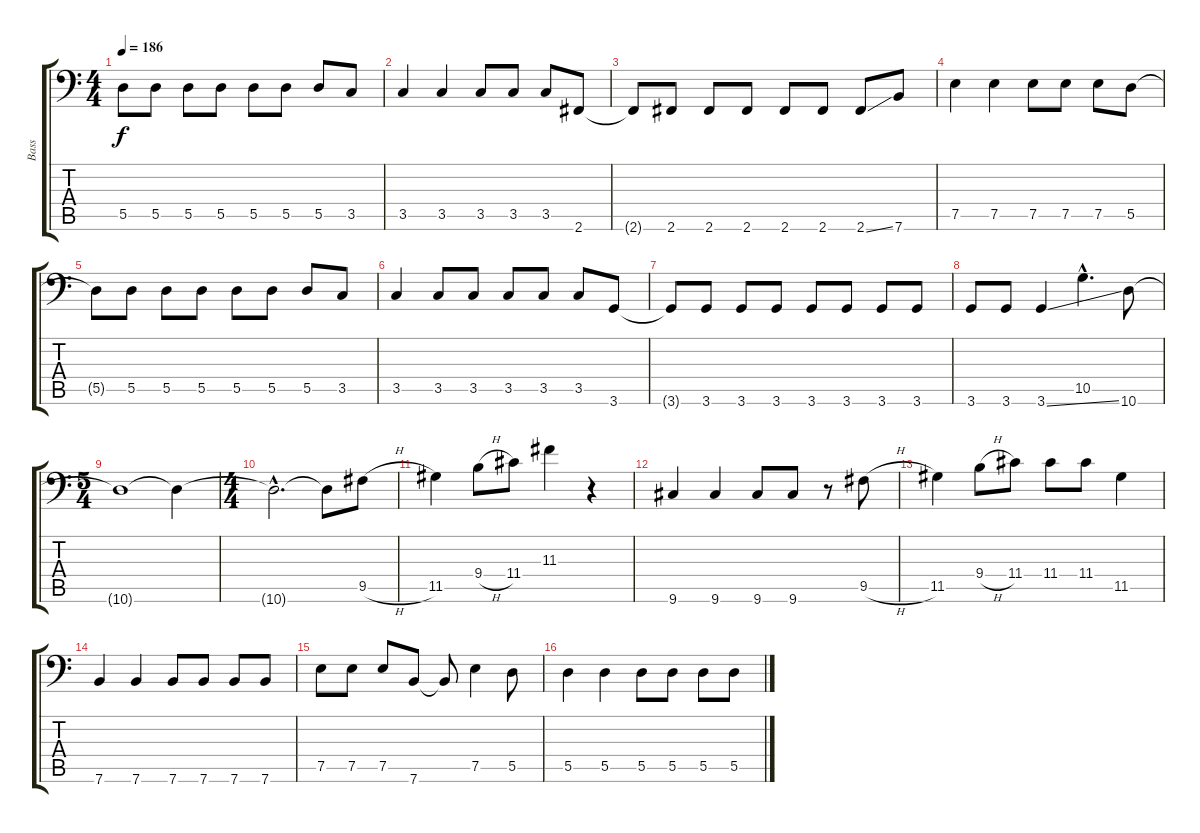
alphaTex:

\track ("Bass" "Bass") {instrument electricbasspick}
\staff {score tabs}
\tuning (E3 B2 G2 D2 A1 E1) {hide}
\ts (4 4)
\tempo 186
\clef f4
\ks c
5.5{t}.8{dy f} 5.5.8 5.5.8 5.5.8 5.5.8 5.5.8 5.5.8 3.5.8 |
3.5.4 3.5.4 3.5.8 3.5.8 3.5.8 2.6.8 |
2.6{t}.8 2.6.8 2.6.8 2.6.8 2.6.8 2.6.8 2.6{ss}.8 7.6.8 |
7.5.4 7.5.4 7.5.8 7.5.8 7.5.8 5.5.8 |
5.5{t}.8 5.5.8 5.5.8 5.5.8 5.5.8 5.5.8 5.5.8 3.5.8 |
3.5.4 3.5.8 3.5.8 3.5.8 3.5.8 3.5.8 3.6.8 |
3.6{t}.8 3.6.8 3.6.8 3.6.8 3.6.8 3.6.8 3.6.8 3.6.8 |
3.6.8 3.6.8 3.6{ss}.4 10.5{hac}.4{d} 10.6.8 |
\ts (5 4)
10.6{t}.1 10.6{t}.4 |
\ts (4 4)
10.6{hac t}.2{d} 10.6{t}.8 9.5{h}.8 |
11.5.4 9.4{h}.8 11.4.8 11.3.4 r.4 |
9.6.4 9.6.4 9.6.8 9.6.8 r.8 9.5{h}.8 |
11.5.4 9.4{h}.8 11.4.8 11.4.8 11.4.8 11.5.4 |
7.6.4 7.6.4 7.6.8 7.6.8 7.6.8 7.6.8 |
7.5.8 7.5.8 7.5.8 7.6.8 7.6{t}.8 7.5.4 5.5.8 |
5.5.4 5.5.4 5.5.8 5.5.8 5.5.8 5.5.8
